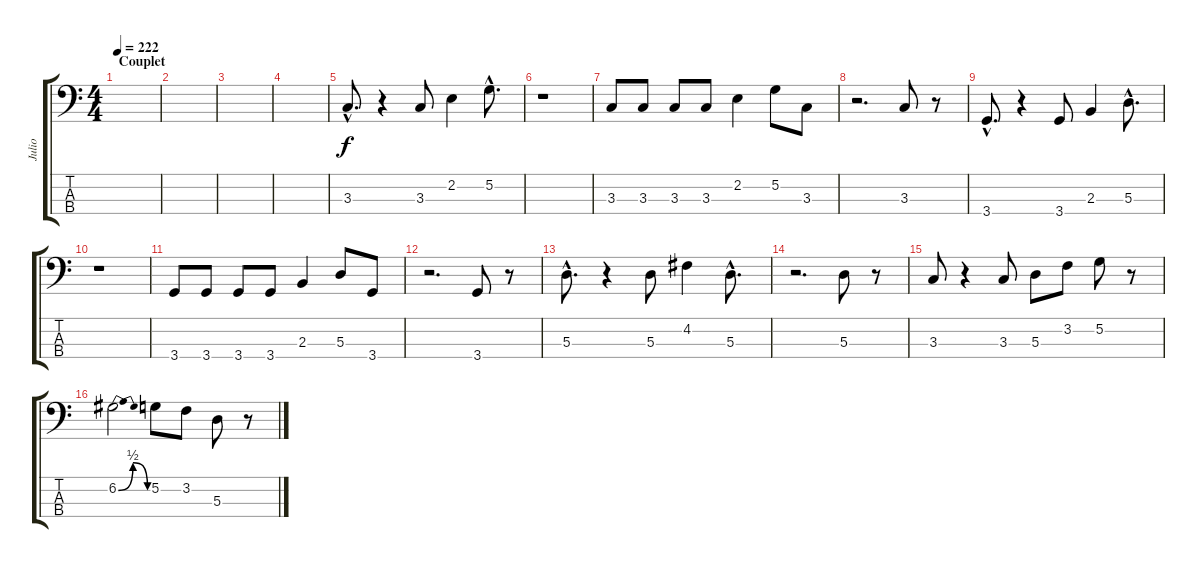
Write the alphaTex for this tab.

\track ("Julio" "Julio") {instrument electricbassfinger}
\staff {score tabs}
\tuning (G2 D2 A1 E1) {hide}
\ts (4 4)
\section ("" "Couplet")
\tempo 222
\clef f4
\ks c
|
|
|
|
3.3{hac}.8{d} r.4 3.3.8 2.2.4 5.2{hac}.8{d} |
r.1 |
3.3.8 3.3.8 3.3.8 3.3.8 2.2.4 5.2.8 3.3.8 |
r.2{d} 3.3.8 r.8 |
3.4{hac}.8{d} r.4 3.4.8 2.3.4 5.3{hac}.8{d} |
r.1 |
3.4.8 3.4.8 3.4.8 3.4.8 2.3.4 5.3.8 3.4.8 |
r.2{d} 3.4.8 r.8 |
5.3{hac}.8{d} r.4 5.3.8 4.2.4 5.3{hac}.8{d} |
r.2{d} 5.3.8 r.8 |
3.3.8 r.4 3.3.8 5.3.8 3.2.8 5.2.8 r.8 |
6.2{be (bendrelease 0 0 30 2 30 2 60 0)}.2 5.2.8 3.2.8 5.3.8 r.8
